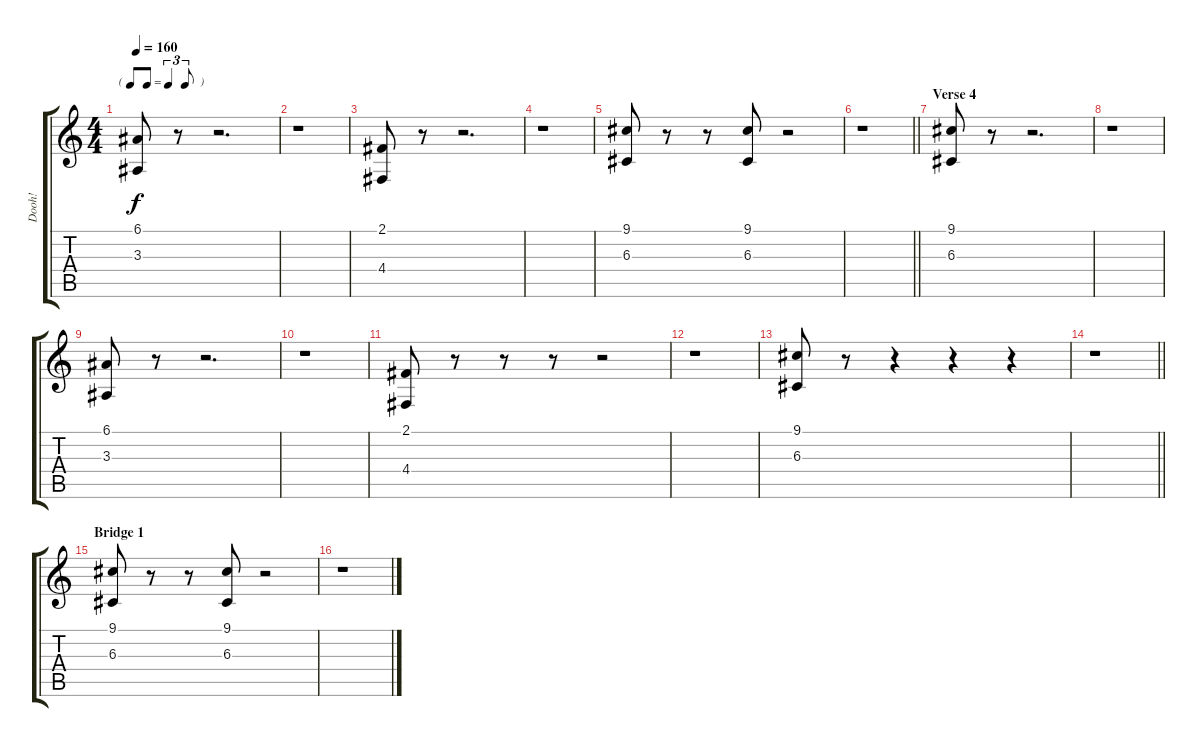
\track ("Dooh!" "Dooh!") {instrument voiceoohs}
\staff {score tabs}
\tuning (E4 B3 G3 D3 A2 E2) {hide}
\ts (4 4)
\tf triplet8th
\tempo 160
\clef g2
\ks c
(6.1 3.3).8{dy f} r.8 r.2{d} |
r.1 |
(2.1 4.4).8 r.8 r.2{d} |
r.1 |
(9.1 6.3).8 r.8 r.8 (9.1 6.3).8 r.2 |
\barLineRight lightlight
r.1 |
\section ("" "Verse 4")
(9.1 6.3).8 r.8 r.2{d} |
r.1 |
(6.1 3.3).8 r.8 r.2{d} |
r.1 |
(2.1 4.4).8 r.8 r.8 r.8 r.2 |
r.1 |
(9.1 6.3).8 r.8 r.4 r.4 r.4 |
\barLineRight lightlight
r.1 |
\section ("" "Bridge 1")
(9.1 6.3).8 r.8 r.8 (9.1 6.3).8 r.2 |
r.1
